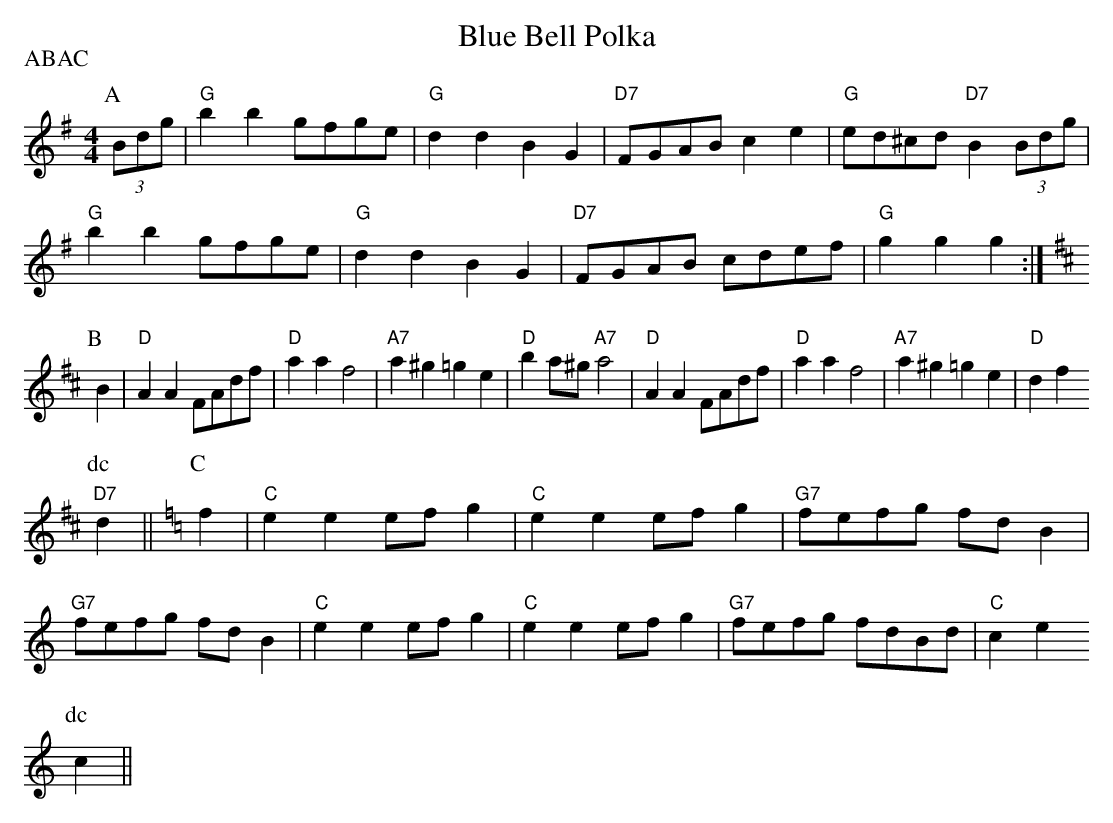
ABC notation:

X:1
T:Blue Bell Polka
P:ABAC
M:4/4
L:1/8
K:G
P:A
(3Bdg|"G"b2b2 gfge|"G"d2d2 B2G2|"D7"FGAB c2e2|"G"ed^cd "D7"B2(3Bdg|
"G"b2b2 gfge|"G"d2d2 B2G2|"D7"FGAB cdef|"G"g2g2 g2:|
K:D
P:B
B2|"D"A2A2 FAdf|"D"a2a2 f4|"A7"a2^g2 =g2e2|"D"b2a^g "A7"a4|"D"A2A2 FAdf|\
"D"a2a2 f4|"A7"a2^g2 =g2e2|"D"d2f2
P:dc
"D7"d2||\
K:C
P:C
f2|"C"e2e2 efg2|"C"e2e2 efg2|"G7"fefg fdB2|
"G7"fefg fdB2|"C"e2e2 efg2|"C"e2e2 efg2|"G7"fefg fdBd|"C"c2e2
P:dc
c2||
